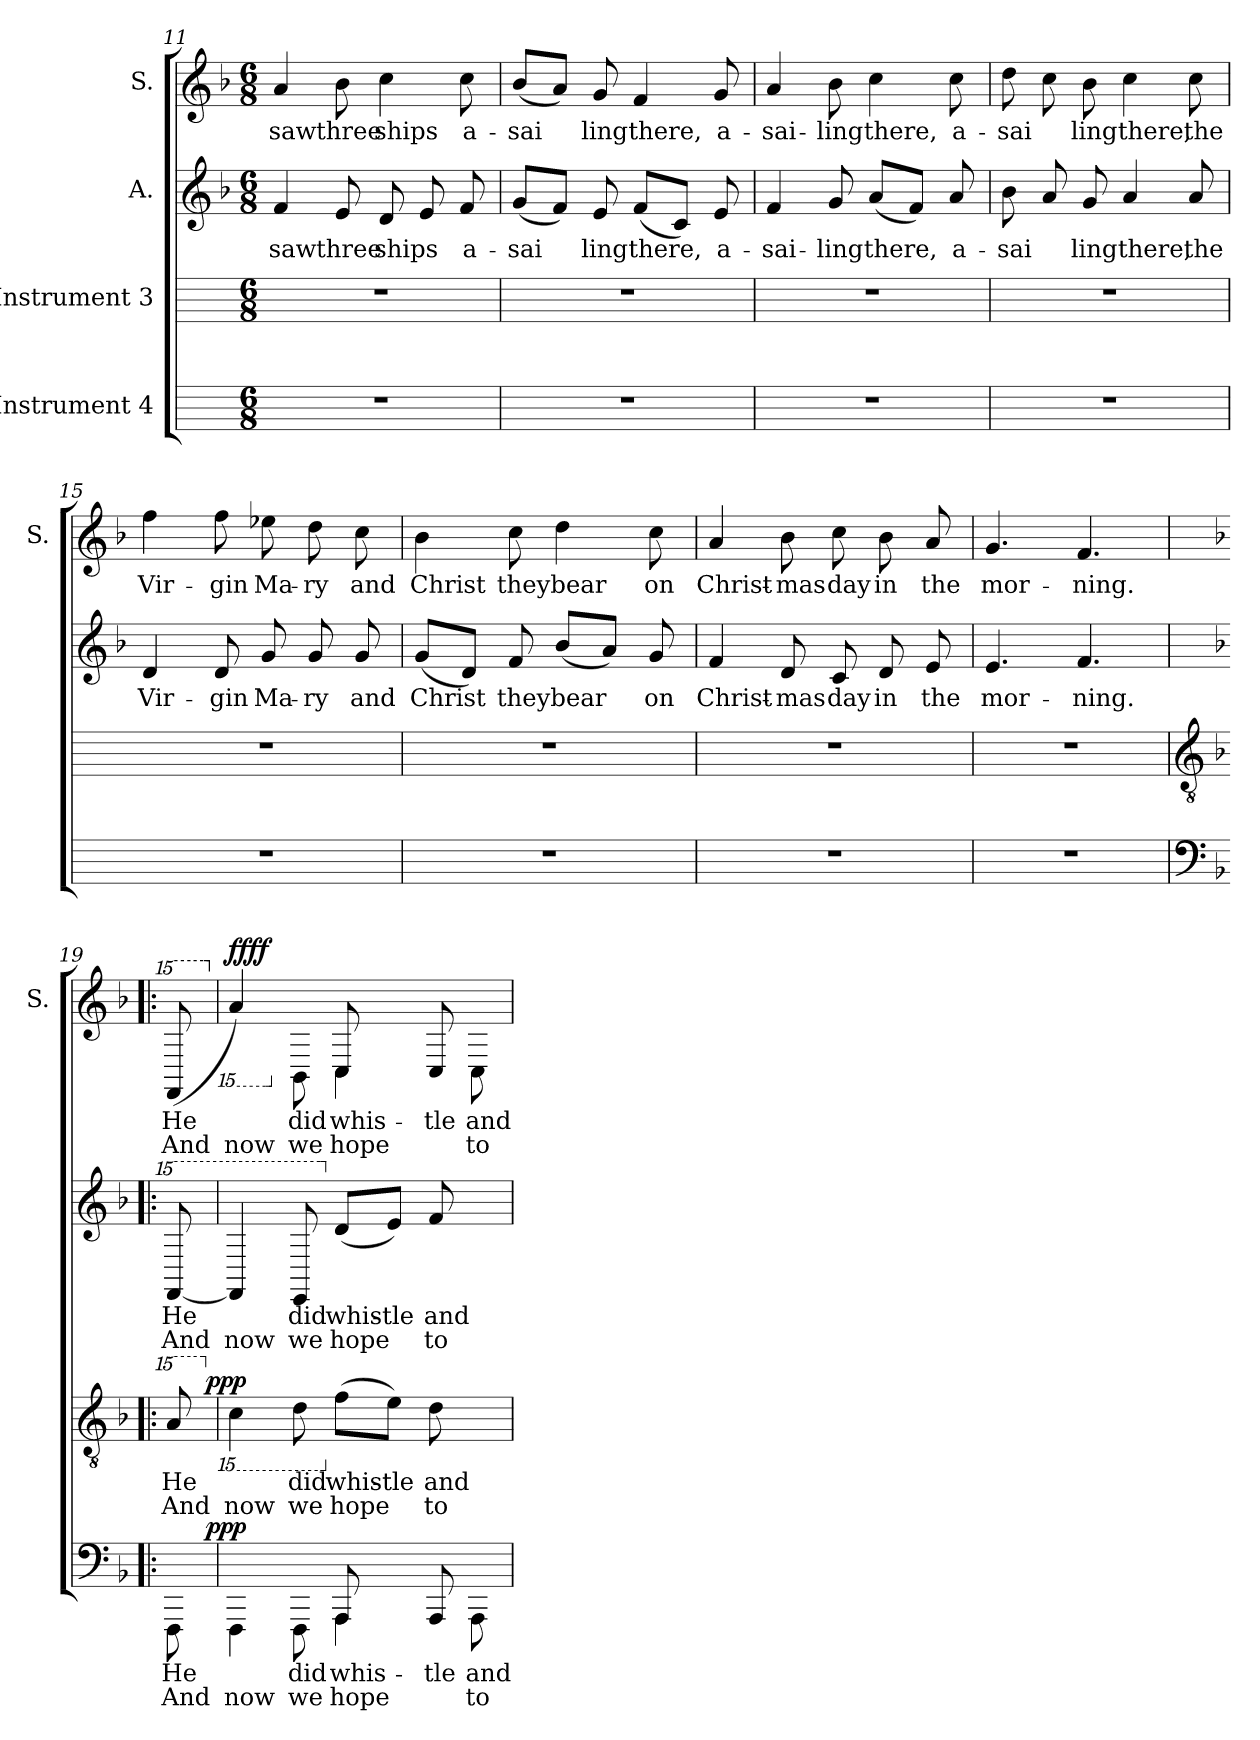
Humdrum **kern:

**kern	**text	**text	**dynam	**kern	**text	**text	**dynam	**kern	**text	**text	**kern	**text	**text	**dynam
*part4	*part4	*part4	*part4	*part3	*part3	*part3	*part3	*part2	*part2	*part2	*part1	*part1	*part1	*part1
*staff4	*staff4	*staff4	*staff4	*staff3	*staff3	*staff3	*staff3	*staff2	*staff2	*staff2	*staff1	*staff1	*staff1	*staff1
*I"Instrument 4	*	*	*	*I"Instrument 3	*	*	*	*I"A.	*	*	*I"S.	*	*	*
*	*	*	*	*	*	*	*	*	*	*	*I'S.	*	*	*
*	*	*	*	*	*	*	*	*clefG2	*	*	*clefG2	*	*	*
*k[]	*	*	*	*k[]	*	*	*	*k[b-]	*	*	*k[b-]	*	*	*
*C:	*	*	*	*C:	*	*	*	*F:	*	*	*F:	*	*	*
*M6/8	*	*	*	*M6/8	*	*	*	*M6/8	*	*	*M6/8	*	*	*
=11	=11	=11	=11	=11	=11	=11	=11	=11	=11	=11	=11	=11	=11	=11
!	!	!	!	!	!	!	!	!	!LO:LY:b:cj	!	!	!LO:LY:b:cj	!	!
2.r	.	.	.	2.r	.	.	.	4f/	saw	.	4a/	saw	.	.
!	!	!	!	!	!	!	!	!	!LO:LY:b:cj	!	!	!LO:LY:b:cj	!	!
.	.	.	.	.	.	.	.	8e/	three	.	8b-\	three	.	.
!	!	!	!	!	!	!	!	!	!LO:LY:b:cj	!	!	!LO:LY:b:cj	!	!
.	.	.	.	.	.	.	.	8d/	ships	.	4cc\	ships	.	.
!	!	!	!	!	!	!	!	!	!LO:LY:b:cj	!	!	!	!	!
.	.	.	.	.	.	.	.	8e/	.	.	.	.	.	.
!	!	!	!	!	!	!	!	!	!LO:LY:b:cj	!	!	!LO:LY:b:cj	!	!
.	.	.	.	.	.	.	.	8f/	a-	.	8cc\	a-	.	.
=12	=12	=12	=12	=12	=12	=12	=12	=12	=12	=12	=12	=12	=12	=12
!	!	!	!	!	!	!	!	!	!LO:LY:b:cj	!	!	!LO:LY:b:cj	!	!
2.r	.	.	.	2.r	.	.	.	(<8g/L	-sai-	.	(<8b-/L	-sai-	.	.
!	!	!	!	!	!	!	!	!	!LO:LY:b:cj	!	!	!LO:LY:b:cj	!	!
.	.	.	.	.	.	.	.	8f/J)	--	.	8a/J)	--	.	.
!	!	!	!	!	!	!	!	!	!LO:LY:b:cj	!	!	!LO:LY:b:cj	!	!
.	.	.	.	.	.	.	.	8e/	-ling	.	8g/	-ling	.	.
!	!	!	!	!	!	!	!	!	!LO:LY:b:cj	!	!	!LO:LY:b:cj	!	!
.	.	.	.	.	.	.	.	(<8f/L	there,	.	4f/	there,	.	.
!	!	!	!	!	!	!	!	!	!LO:LY:b:cj	!	!	!	!	!
.	.	.	.	.	.	.	.	8c/J)	.	.	.	.	.	.
!	!	!	!	!	!	!	!	!	!LO:LY:b:cj	!	!	!LO:LY:b:cj	!	!
.	.	.	.	.	.	.	.	8e/	a-	.	8g/	a-	.	.
=13	=13	=13	=13	=13	=13	=13	=13	=13	=13	=13	=13	=13	=13	=13
!	!	!	!	!	!	!	!	!	!LO:LY:b:cj	!	!	!LO:LY:b:cj	!	!
2.r	.	.	.	2.r	.	.	.	4f/	-sai-	.	4a/	-sai-	.	.
!	!	!	!	!	!	!	!	!	!LO:LY:b:cj	!	!	!LO:LY:b:cj	!	!
.	.	.	.	.	.	.	.	8g/	-ling	.	8b-\	-ling	.	.
!	!	!	!	!	!	!	!	!	!LO:LY:b:cj	!	!	!LO:LY:b:cj	!	!
.	.	.	.	.	.	.	.	(<8a/L	there,	.	4cc\	there,	.	.
!	!	!	!	!	!	!	!	!	!LO:LY:b:cj	!	!	!	!	!
.	.	.	.	.	.	.	.	8f/J)	.	.	.	.	.	.
!	!	!	!	!	!	!	!	!	!LO:LY:b:cj	!	!	!LO:LY:b:cj	!	!
.	.	.	.	.	.	.	.	8a/	a-	.	8cc\	a-	.	.
=14	=14	=14	=14	=14	=14	=14	=14	=14	=14	=14	=14	=14	=14	=14
!	!	!	!	!	!	!	!	!	!LO:LY:b:cj	!	!	!LO:LY:b:cj	!	!
2.r	.	.	.	2.r	.	.	.	8b-\	-sai-	.	8dd\	-sai-	.	.
!	!	!	!	!	!	!	!	!	!LO:LY:b:cj	!	!	!LO:LY:b:cj	!	!
.	.	.	.	.	.	.	.	8a/	--	.	8cc\	--	.	.
!	!	!	!	!	!	!	!	!	!LO:LY:b:cj	!	!	!LO:LY:b:cj	!	!
.	.	.	.	.	.	.	.	8g/	-ling	.	8b-\	-ling	.	.
!	!	!	!	!	!	!	!	!	!LO:LY:b:cj	!	!	!LO:LY:b:cj	!	!
.	.	.	.	.	.	.	.	4a/	there,	.	4cc\	there,	.	.
!	!	!	!	!	!	!	!	!	!LO:LY:b:cj	!	!	!LO:LY:b:cj	!	!
.	.	.	.	.	.	.	.	8a/	the	.	8cc\	the	.	.
!!LO:LB:g=z
=15	=15	=15	=15	=15	=15	=15	=15	=15	=15	=15	=15	=15	=15	=15
!	!	!	!	!	!	!	!	!	!LO:LY:b:cj	!	!	!LO:LY:b:cj	!	!
2.r	.	.	.	2.r	.	.	.	4d/	Vir-	.	4ff\	Vir-	.	.
!	!	!	!	!	!	!	!	!	!LO:LY:b:cj	!	!	!LO:LY:b:cj	!	!
.	.	.	.	.	.	.	.	8d/	-gin	.	8ff\	-gin	.	.
!	!	!	!	!	!	!	!	!	!LO:LY:b:cj	!	!	!LO:LY:b:cj	!	!
.	.	.	.	.	.	.	.	8g/	Ma-	.	8ee-X\	Ma-	.	.
!	!	!	!	!	!	!	!	!	!LO:LY:b:cj	!	!	!LO:LY:b:cj	!	!
.	.	.	.	.	.	.	.	8g/	-ry	.	8dd\	-ry	.	.
!	!	!	!	!	!	!	!	!	!LO:LY:b:cj	!	!	!LO:LY:b:cj	!	!
.	.	.	.	.	.	.	.	8g/	and	.	8cc\	and	.	.
=16	=16	=16	=16	=16	=16	=16	=16	=16	=16	=16	=16	=16	=16	=16
!	!	!	!	!	!	!	!	!	!LO:LY:b:cj	!	!	!LO:LY:b:cj	!	!
2.r	.	.	.	2.r	.	.	.	(<8g/L	Christ	.	4b-\	Christ	.	.
!	!	!	!	!	!	!	!	!	!LO:LY:b:cj	!	!	!	!	!
.	.	.	.	.	.	.	.	8d/J)	.	.	.	.	.	.
!	!	!	!	!	!	!	!	!	!LO:LY:b:cj	!	!	!LO:LY:b:cj	!	!
.	.	.	.	.	.	.	.	8f/	they	.	8cc\	they	.	.
!	!	!	!	!	!	!	!	!	!LO:LY:b:cj	!	!	!LO:LY:b:cj	!	!
.	.	.	.	.	.	.	.	(<8b-/L	bear	.	4dd\	bear	.	.
!	!	!	!	!	!	!	!	!	!LO:LY:b:cj	!	!	!	!	!
.	.	.	.	.	.	.	.	8a/J)	.	.	.	.	.	.
!	!	!	!	!	!	!	!	!	!LO:LY:b:cj	!	!	!LO:LY:b:cj	!	!
.	.	.	.	.	.	.	.	8g/	on	.	8cc\	on	.	.
=17	=17	=17	=17	=17	=17	=17	=17	=17	=17	=17	=17	=17	=17	=17
!	!	!	!	!	!	!	!	!	!LO:LY:b:cj	!	!	!LO:LY:b:cj	!	!
2.r	.	.	.	2.r	.	.	.	4f/	Christ-	.	4a/	Christ-	.	.
!	!	!	!	!	!	!	!	!	!LO:LY:b:cj	!	!	!LO:LY:b:cj	!	!
.	.	.	.	.	.	.	.	8d/	-mas	.	8b-\	-mas	.	.
!	!	!	!	!	!	!	!	!	!LO:LY:b:cj	!	!	!LO:LY:b:cj	!	!
.	.	.	.	.	.	.	.	8c/	day	.	8cc\	day	.	.
!	!	!	!	!	!	!	!	!	!LO:LY:b:cj	!	!	!LO:LY:b:cj	!	!
.	.	.	.	.	.	.	.	8d/	in	.	8b-\	in	.	.
!	!	!	!	!	!	!	!	!	!LO:LY:b:cj	!	!	!LO:LY:b:cj	!	!
.	.	.	.	.	.	.	.	8e/	the	.	8a/	the	.	.
=18	=18	=18	=18	=18	=18	=18	=18	=18	=18	=18	=18	=18	=18	=18
!	!	!	!	!	!	!	!	!	!LO:LY:b:cj	!	!	!LO:LY:b:cj	!	!
2.r	.	.	.	2.r	.	.	.	4.e/	mor-	.	4.g/	mor-	.	.
!	!	!	!	!	!	!	!	!	!LO:LY:b:cj	!	!	!LO:LY:b:cj	!	!
.	.	.	.	.	.	.	.	4.f/	-ning.	.	4.f/	-ning.	.	.
!!LO:PB:g=z
=19!|:	=19!|:	=19!|:	=19!|:	=19!|:	=19!|:	=19!|:	=19!|:	=19!|:	=19!|:	=19!|:	=19!|:	=19!|:	=19!|:	=19!|:
*clefF4	*	*	*	*clefGv2	*	*	*	*	*	*	*	*	*	*
*k[b-]	*	*	*	*k[b-]	*	*	*	*	*	*	*	*	*	*
*F:	*	*	*	*F:	*	*	*	*	*	*	*	*	*	*
!	!LO:LY:b:cj	!LO:LY:b:cj	!	!	!	!	!	!	!	!	!	!	!	!
*	*	*	*	*15ma	*	*	*	*	*	*	*	*	*	*
!	!	!	!	!	!LO:LY:b:cj	!LO:LY:b:cj	!	!	!	!	!	!	!	!
*	*	*	*	*	*	*	*	*15ma	*	*	*	*	*	*
!	!	!	!	!	!	!	!	!	!LO:LY:b:cj	!LO:LY:b:cj	!	!	!	!
*	*	*	*	*	*	*	*	*	*	*	*15ma	*	*	*
!	!	!	!	!	!	!	!	!	!	!	!	!LO:LY:b:cj	!LO:LY:b:cj	!
*^	*	*	*	*^	*	*	*	*	*	*	*	*	*	*
8FFF\	16..ryy	He	And	.	8aa/	16..ryy	He	And	.	[<8f/	He	And	(<8f/	He	And	.
!	!	!	!	!LO:DY:a	!	!	!	!	!LO:DY:b	!	!	!	!	!	!	!
.	64ryy	.	.	ppp	.	64ryy	.	.	ppp	.	.	.	.	.	.	.
=20	=20	=20	=20	=20	=20	=20	=20	=20	=20	=20	=20	=20	=20	=20	=20	=20
!	!	!LO:LY:b:cj	!LO:LY:b:cj	!	!	!	!	!	!	!	!	!	!	!	!	!
*	*	*	*	*	*v	*v	*	*	*	*	*	*	*	*	*	*
*	*	*	*	*	*X15ma	*	*	*	*	*	*	*	*	*	*
*	*	*	*	*	*15ba	*	*	*	*	*	*	*	*	*	*
*	*	*	*	*	*^	*	*	*	*	*	*	*	*	*	*
!	!	!	!	!	!	!	!LO:LY:b:cj	!LO:LY:b:cj	!	!	!LO:LY:b:cj	!LO:LY:b:cj	!	!	!	!
*	*	*	*	*	*v	*v	*	*	*	*	*	*	*	*	*	*
*	*	*	*	*	*	*	*	*	*	*	*	*X15ma	*	*	*
*	*	*	*	*	*	*	*	*	*	*	*	*15ba	*	*	*
*	*	*	*	*	*^	*	*	*	*	*	*	*	*	*	*
!	!	!	!	!	!	!	!	!	!	!	!	!	!	!LO:LY:b:cj	!LO:LY:b:cj	!LO:DY:b
*	*	*	*	*	*v	*v	*	*	*	*	*	*	*^	*	*	*
4FFF\	4.ryy	.	now	.	4CC\	.	now	.	4f/]	.	now	4AA/)	4.ryy	.	now	ffff
!	!	!LO:LY:b:cj	!LO:LY:b:cj	!	!	!LO:LY:b:cj	!LO:LY:b:cj	!	!	!LO:LY:b:cj	!LO:LY:b:cj	!	!	!	!	!
*	*	*	*	*	*	*	*	*	*	*	*	*X15ba	*	*	*	*
!	!	!	!	!	!	!	!	!	!	!	!	!	!	!LO:LY:b:cj	!LO:LY:b:cj	!
8FFF\	.	did	we	.	8DD\	did	we	.	8e/	did	we	8BB-\	.	did	we	.
!	!	!LO:LY:b:cj	!LO:LY:b:cj	!	!	!	!	!	!	!	!	!	!	!	!	!
*	*	*	*	*	*X15ba	*	*	*	*	*	*	*	*	*	*	*
!	!	!	!	!	!	!LO:LY:b:cj	!LO:LY:b:cj	!	!	!	!	!	!	!	!	!
*	*	*	*	*	*	*	*	*	*X15ma	*	*	*	*	*	*	*
!	!	!	!	!	!	!	!	!	!	!LO:LY:b:cj	!LO:LY:b:cj	!	!	!LO:LY:b:cj	!LO:LY:b:cj	!
4AAA\	8AAA/	whis-	-hope	.	(>8f\L	whis-	-hope	.	(<8d/L	whis-	-hope	4C\	8C/	whis-	-hope	.
!	!	!	!	!	!	!LO:LY:b:cj	!LO:LY:b:cj	!	!	!LO:LY:b:cj	!LO:LY:b:cj	!	!	!	!	!
.	4.ryy	.	.	.	8e\J)	tle	.	.	8e/J)	tle	.	.	4.ryy	.	.	.
!	!	!LO:LY:b:cj	!LO:LY:b:cj	!	!	!LO:LY:b:cj	!LO:LY:b:cj	!	!	!LO:LY:b:cj	!LO:LY:b:cj	!	!	!LO:LY:b:cj	!LO:LY:b:cj	!
8AAA/	.	tle	.	.	8d\	and	to	.	8f/	and	to	8C/	.	tle	.	.
!	!	!LO:LY:b:cj	!LO:LY:b:cj	!	!	!	!	!	!	!	!	!	!	!LO:LY:b:cj	!LO:LY:b:cj	!
8AAA\	.	and	to	.	8ryy	.	.	.	8ryy	.	.	8C\	.	and	to	.
*v	*v	*	*	*	*	*	*	*	*	*	*	*v	*v	*	*	*
=	=	=	=	=	=	=	=	=	=	=	=	=	=	=
*-	*-	*-	*-	*-	*-	*-	*-	*-	*-	*-	*-	*-	*-	*-
